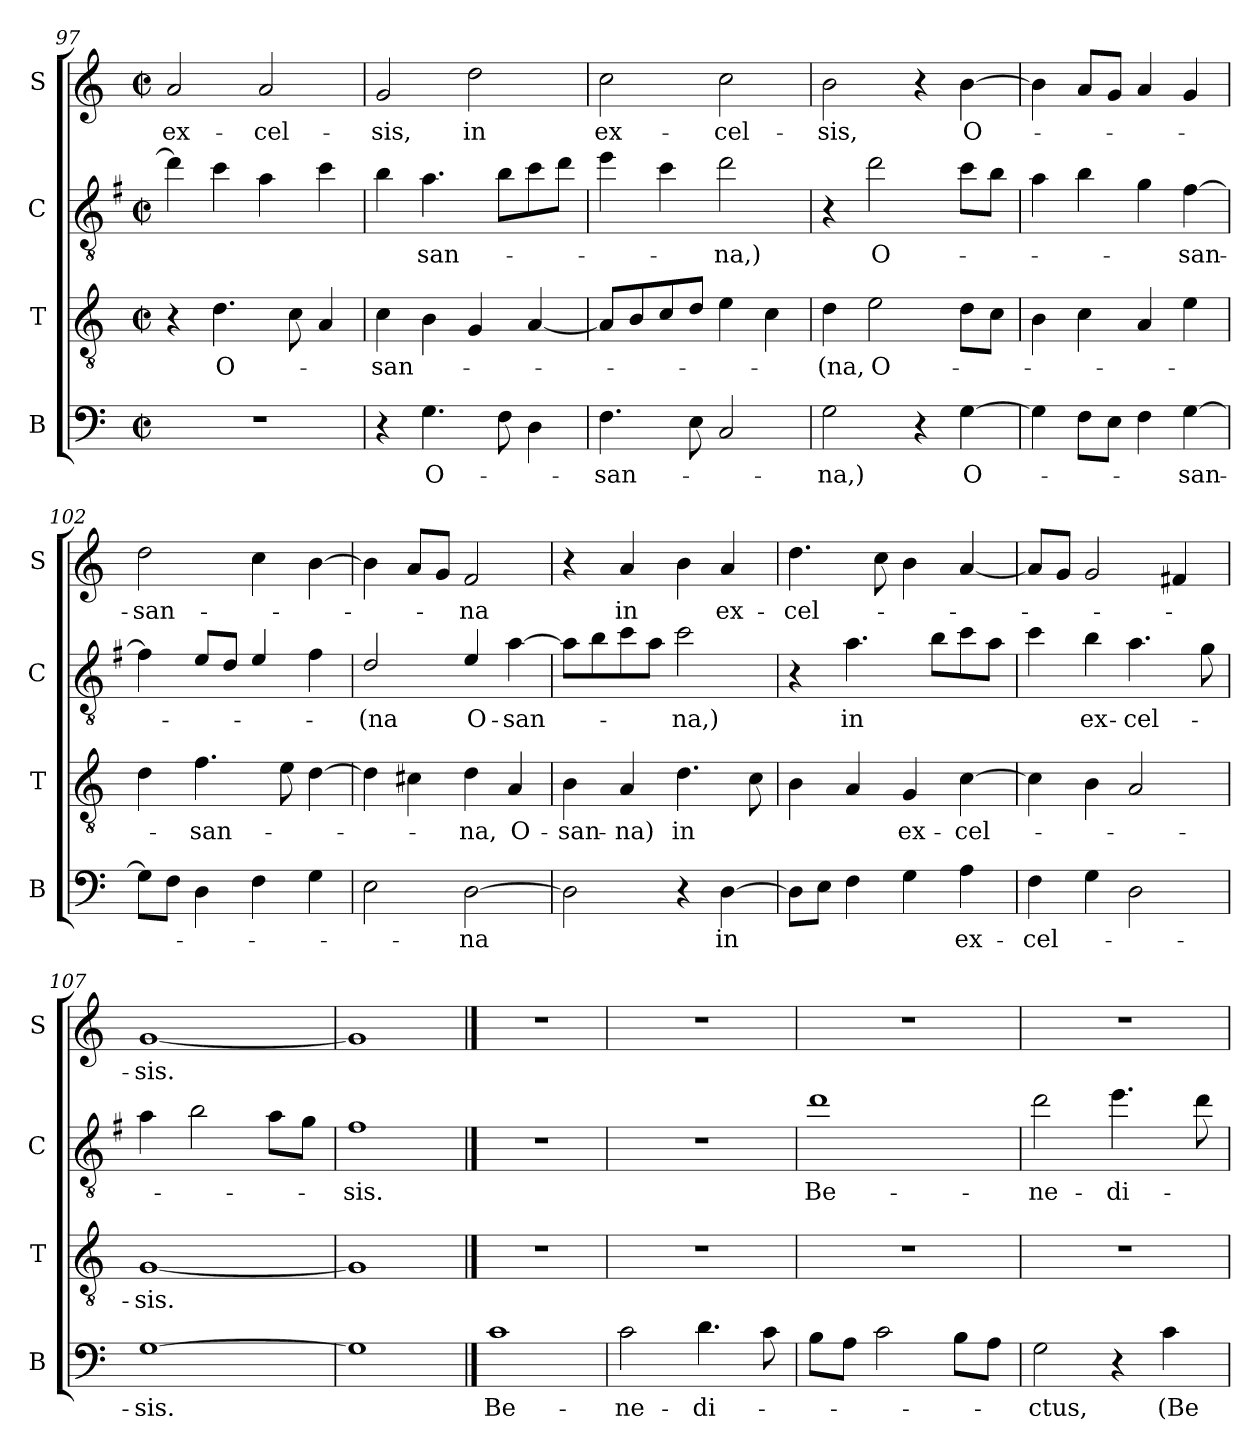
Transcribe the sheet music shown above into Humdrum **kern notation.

**kern	**text	**kern	**text	**kern	**text	**kern	**text
*part4	*part4	*part3	*part3	*part2	*part2	*part1	*part1
*staff4	*staff4	*staff3	*staff3	*staff2	*staff2	*staff1	*staff1
*I"B	*	*I"T	*	*I"C	*	*I"S	*
*I'B	*	*I'T	*	*I'C	*	*I'S	*
*clefF4	*	*clefGv2	*	*clefGv2	*	*clefG2	*
*	*	*	*	*ITrd4c7	*	*	*
*k[]	*	*k[]	*	*k[]	*	*k[]	*
*M2/2	*	*M2/2	*	*M2/2	*	*M2/2	*
*met(c|)	*	*met(c|)	*	*met(c|)	*	*met(c|)	*
=97	=97	=97	=97	=97	=97	=97	=97
!	!	!	!	!	!	!	!LO:LY:b
1r	.	4r	.	4g\]	.	2a/	ex-
!	!	!	!LO:LY:b	!	!	!	!
.	.	4.d\	O-	4f\	.	.	.
!	!	!	!	!	!	!	!LO:LY:b
.	.	.	.	4d\	.	2a/	-cel-
.	.	8c\	.	.	.	.	.
.	.	4A/	.	4f\	.	.	.
=98	=98	=98	=98	=98	=98	=98	=98
!	!	!	!LO:LY:b	!	!	!	!LO:LY:b
4r	.	4c\	-san-	4e\	.	2g/	-sis,
!	!LO:LY:b	!	!	!	!LO:LY:b	!	!
4.G\	O-	4B\	.	4.d\	-san-	.	.
!	!	!	!	!	!	!	!LO:LY:b
.	.	4G/	.	.	.	2dd\	in
8F\	.	.	.	8e\L	.	.	.
4D\	.	[4A/	.	8f\	.	.	.
.	.	.	.	8g\J	.	.	.
=99	=99	=99	=99	=99	=99	=99	=99
!	!LO:LY:b	!	!	!	!	!	!LO:LY:b
4.F\	-san-	8A/L]	.	4a\	.	2cc\	ex-
.	.	8B/	.	.	.	.	.
.	.	8c/	.	4f\	.	.	.
8E\	.	8d/J	.	.	.	.	.
!	!	!	!	!	!LO:LY:b	!	!LO:LY:b
2C/	.	4e\	.	2g\	-na,)	2cc\	-cel-
.	.	4c\	.	.	.	.	.
=100	=100	=100	=100	=100	=100	=100	=100
!	!LO:LY:b	!	!LO:LY:b	!	!	!	!LO:LY:b
2G\	-na,)	4d\	-(na,	4r	.	2b\	-sis,
!	!	!	!LO:LY:b	!	!LO:LY:b	!	!
.	.	2e\	O-	2g\	O-	.	.
4r	.	.	.	.	.	4r	.
!	!LO:LY:b	!	!	!	!	!	!LO:LY:b
[4G\	O-	8d\L	.	8f\L	.	[4b\	O-
.	.	8c\J	.	8e\J	.	.	.
!!LO:PB:g=z
=101	=101	=101	=101	=101	=101	=101	=101
4G\]	.	4B\	.	4d\	.	4b\]	.
8F\L	.	4c\	.	4e\	.	8a/L	.
8E\J	.	.	.	.	.	8g/J	.
4F\	.	4A/	.	4c\	.	4a/	.
!	!LO:LY:b	!	!	!	!LO:LY:b	!	!
[4G\	-san-	4e\	.	[4B\	-san-	4g/	.
=102	=102	=102	=102	=102	=102	=102	=102
!	!	!	!	!	!	!	!LO:LY:b
8G\L]	.	4d\	.	4B\]	.	2dd\	-san-
8F\J	.	.	.	.	.	.	.
!	!	!	!LO:LY:b	!	!	!	!
4D\	.	4.f\	-san-	8A/L	.	.	.
.	.	.	.	8G/J	.	.	.
4F\	.	.	.	4A/	.	4cc\	.
.	.	8e\	.	.	.	.	.
4G\	.	[4d\	.	4B\	.	[4b\	.
=103	=103	=103	=103	=103	=103	=103	=103
!	!	!	!	!	!LO:LY:b	!	!
2E\	.	4d\]	.	2G/	-(na	4b\]	.
.	.	4c#X\	.	.	.	8a/L	.
.	.	.	.	.	.	8g/J	.
!	!LO:LY:b	!	!LO:LY:b	!	!LO:LY:b	!	!LO:LY:b
[2D\	-na	4d\	na,	4A/	O-	2f/	-na
!	!	!	!LO:LY:b	!	!LO:LY:b	!	!
.	.	4A/	O-	[4d\	-san-	.	.
=104	=104	=104	=104	=104	=104	=104	=104
!	!	!	!LO:LY:b	!	!	!	!
2D\]	.	4B\	-san-	8d\L]	.	4r	.
.	.	.	.	8e\	.	.	.
!	!	!	!LO:LY:b	!	!	!	!LO:LY:b
.	.	4A/	-na)	8f\	.	4a/	in
.	.	.	.	8d\J	.	.	.
!	!	!	!LO:LY:b	!	!LO:LY:b	!	!
4r	.	4.d\	in	2f\	-na,)	4b\	.
!	!LO:LY:b	!	!	!	!	!	!LO:LY:b
[4D\	in	.	.	.	.	4a/	ex-
.	.	8c\	.	.	.	.	.
=105	=105	=105	=105	=105	=105	=105	=105
!	!	!	!	!	!	!	!LO:LY:b
8D\L]	.	4B\	.	4r	.	4.dd\	-cel-
8E\J	.	.	.	.	.	.	.
!	!	!	!	!	!LO:LY:b	!	!
4F\	.	4A/	.	4.d\	in	.	.
.	.	.	.	.	.	8cc\	.
!	!	!	!LO:LY:b	!	!	!	!
4G\	.	4G/	ex-	.	.	4b\	.
.	.	.	.	8e\L	.	.	.
!	!LO:LY:b	!	!LO:LY:b	!	!	!	!
4A\	ex-	[4c\	-cel-	8f\	.	[4a/	.
.	.	.	.	8d\J	.	.	.
!!LO:LB:g=z
=106	=106	=106	=106	=106	=106	=106	=106
!	!LO:LY:b	!	!	!	!	!	!
4F\	-cel-	4c\]	.	4f\	.	8a/L]	.
.	.	.	.	.	.	8g/J	.
!	!	!	!	!	!LO:LY:b	!	!
4G\	.	4B\	.	4e\	ex-	2g/	.
!	!	!	!	!	!LO:LY:b	!	!
2D\	.	2A/	.	4.d\	-cel-	.	.
.	.	.	.	.	.	4f#X/	.
.	.	.	.	8c\	.	.	.
=107	=107	=107	=107	=107	=107	=107	=107
*	*	*	*	*	*	*MM128	*
!	!LO:LY:b	!	!LO:LY:b	!	!	!	!LO:LY:b
[1G	-sis.	[1G	-sis.	4d\	.	[1g	sis.
.	.	.	.	2e\	.	.	.
.	.	.	.	8d\L	.	.	.
.	.	.	.	8c\J	.	.	.
=108	=108	=108	=108	=108	=108	=108	=108
!	!	!	!	!	!LO:LY:b	!	!
1G]	.	1G]	.	1B	-sis.	1g]	.
==109	==109	==109	==109	==109	==109	==109	==109
*	*	*	*	*	*	*MM104	*
!	!LO:LY:b	!	!	!	!	!	!
1c	Be-	1r	.	1r	.	1r	.
=110	=110	=110	=110	=110	=110	=110	=110
!	!LO:LY:b	!	!	!	!	!	!
2c\	-ne-	1r	.	1r	.	1r	.
!	!LO:LY:b	!	!	!	!	!	!
4.d\	-di-	.	.	.	.	.	.
8c\	.	.	.	.	.	.	.
=111	=111	=111	=111	=111	=111	=111	=111
!	!	!	!	!	!LO:LY:b	!	!
8B\L	.	1r	.	1g	Be-	1r	.
8A\J	.	.	.	.	.	.	.
2c\	.	.	.	.	.	.	.
8B\L	.	.	.	.	.	.	.
8A\J	.	.	.	.	.	.	.
=112	=112	=112	=112	=112	=112	=112	=112
!	!LO:LY:b	!	!	!	!LO:LY:b	!	!
2G\	-ctus,	1r	.	2g\	-ne-	1r	.
!	!	!	!	!	!LO:LY:b	!	!
4r	.	.	.	4.a\	-di-	.	.
!	!LO:LY:b	!	!	!	!	!	!
4c\	(Be-	.	.	.	.	.	.
.	.	.	.	8g\	.	.	.
=	=	=	=	=	=	=	=
*-	*-	*-	*-	*-	*-	*-	*-
